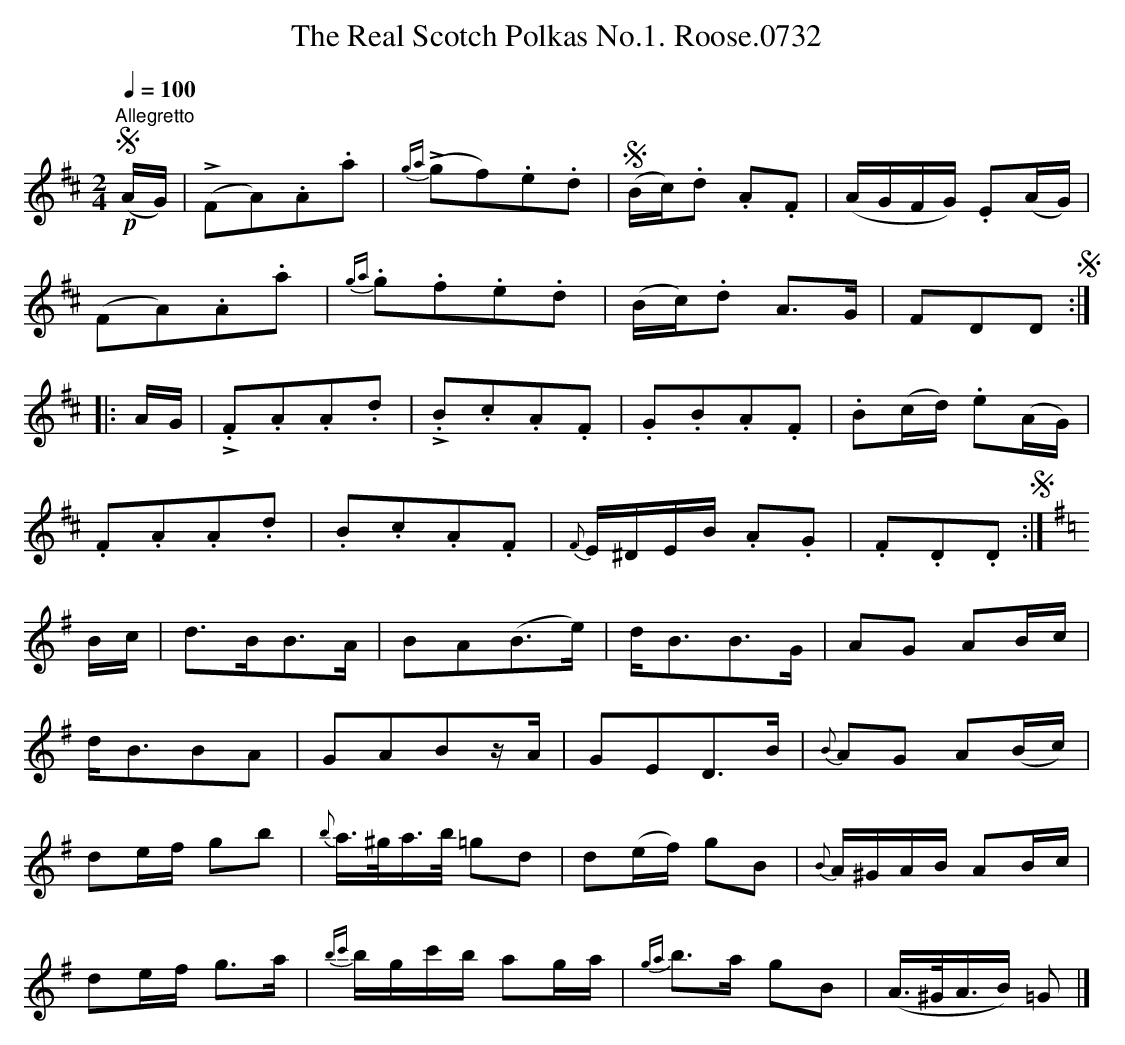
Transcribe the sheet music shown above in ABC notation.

X:1
T:Real Scotch Polkas No.1. Roose.0732, The
M:2/4
L:1/8
Q:1/4=100
K:D
"Allegretto"
S !p! (A/G/) | !>!(FA).A.a | !>!{ga}(gf).e.d | S(B/c/).d .A.F | (A/G/F/G/) .E(A/G/) |
(FA).A.a | {ga}.g.f.e.d | (B/c/).d A>G | FDD S :|
|: A/G/ | !>!.F.A.A.d  | !>!.B.c.A.F | !S!.G.B.A.F | .B(c/d/) .e(A/G/) |
.F.A.A.d  | .B.c.A.F | {F}E/^D/E/B/ .A.G | .F.D.D S :|
[K:G][L:1/8]
B/c/ | d>BB>A | BA(B>e) | d<BB>G | AG AB/c/ |
d<BBA | GABz/A/ | GED>B | {B}AG A(B/c/) |
de/f/ gb | {b}a/>^g/a/>b/ =gd | d(e/f/) gB | {B}A/^G/A/B/ AB/c/ |
de/f/ g>a | {bc'}b/g/c'/b/ ag/a/ | {ga}b>a gB | (A/>^G/A/>B) =G !D.C>!|]
